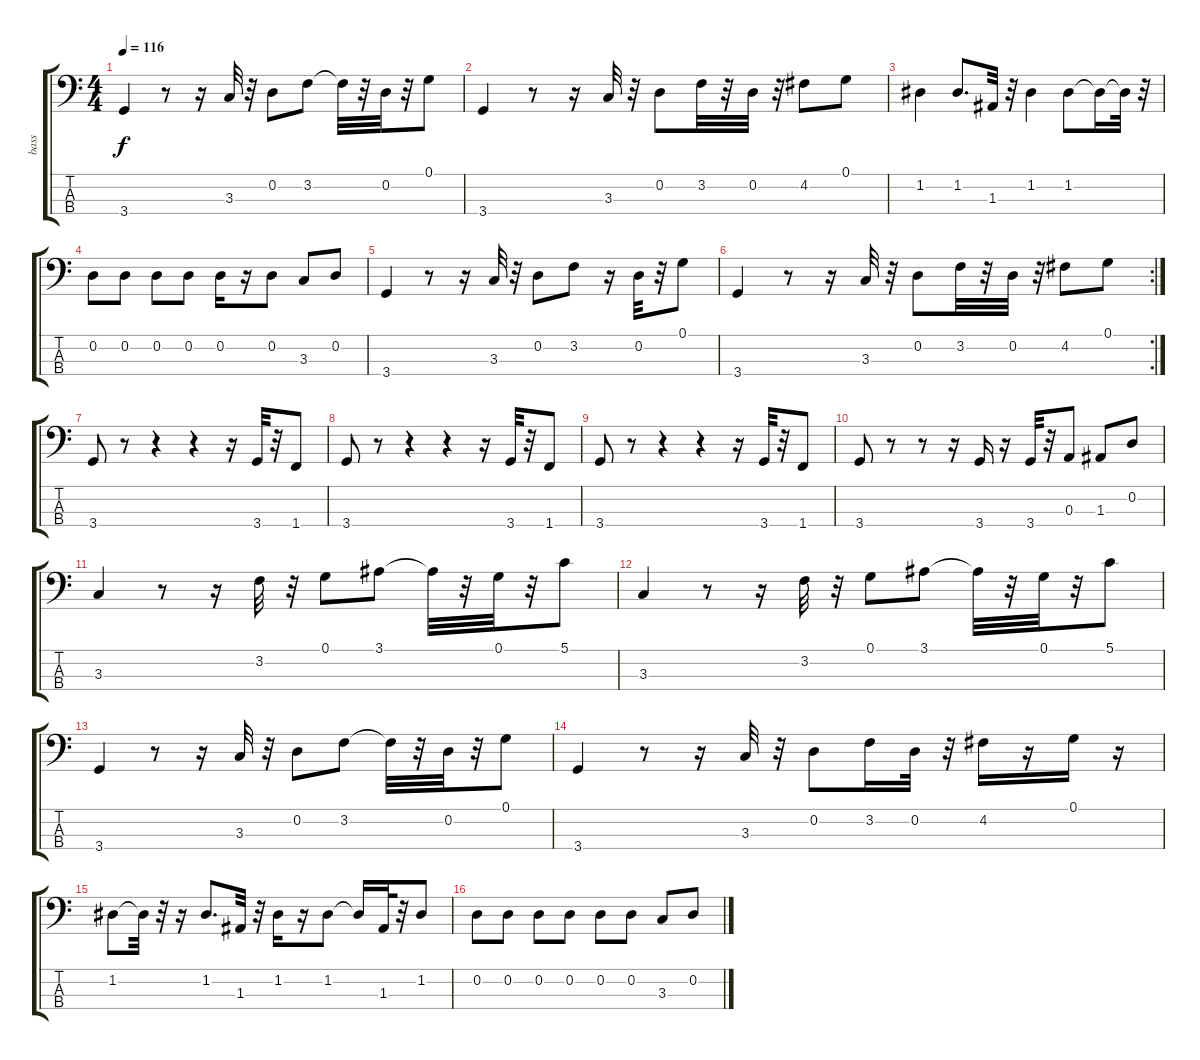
\track ("bass" "bass") {instrument electricbassfinger}
\staff {score tabs}
\tuning (G2 D2 A1 E1) {hide}
\ts (4 4)
\tempo 116
\clef f4
\ks c
3.4.4{dy f} r.8 r.16 3.3.32 r.32 0.2.8 3.2.8 3.2{t}.32 r.32 0.2.32 r.32 0.1.8 |
3.4.4 r.8 r.16 3.3.32 r.32 0.2.8 3.2.32 r.32 0.2.32 r.32 4.2.8 0.1.8 |
1.2.4 1.2.8{d} 1.3.32 r.32 1.2.4 1.2.8 1.2{t}.16 1.2{t}.32 r.32 |
0.2.8 0.2.8 0.2.8 0.2.8 0.2.16 r.16 0.2.8 3.3.8 0.2.8 |
3.4.4 r.8 r.16 3.3.32 r.32 0.2.8 3.2.8 r.16 0.2.32 r.32 0.1.8 |
\rc 2
3.4.4 r.8 r.16 3.3.32 r.32 0.2.8 3.2.32 r.32 0.2.32 r.32 4.2.8 0.1.8 |
3.4.8 r.8 r.4 r.4 r.16 3.4.32 r.32 1.4.8 |
3.4.8 r.8 r.4 r.4 r.16 3.4.32 r.32 1.4.8 |
3.4.8 r.8 r.4 r.4 r.16 3.4.32 r.32 1.4.8 |
3.4.8 r.8 r.8 r.16 3.4.16 r.16 3.4.32 r.32 0.3.8 1.3.8 0.2.8 |
3.3.4 r.8 r.16 3.2.32 r.32 0.1.8 3.1.8 3.1{t}.32 r.32 0.1.32 r.32 5.1.8 |
3.3.4 r.8 r.16 3.2.32 r.32 0.1.8 3.1.8 3.1{t}.32 r.32 0.1.32 r.32 5.1.8 |
3.4.4 r.8 r.16 3.3.32 r.32 0.2.8 3.2.8 3.2{t}.32 r.32 0.2.32 r.32 0.1.8 |
3.4.4 r.8 r.16 3.3.32 r.32 0.2.8 3.2.16 0.2.32 r.32 4.2.16 r.16 0.1.16 r.16 |
1.2.8 1.2{t}.32 r.32 r.16 1.2.8{d} 1.3.32 r.32 1.2.16 r.16 1.2.8 1.2{t}.16 1.3.32 r.32 1.2.8 |
0.2.8 0.2.8 0.2.8 0.2.8 0.2.8 0.2.8 3.3.8 0.2.8
